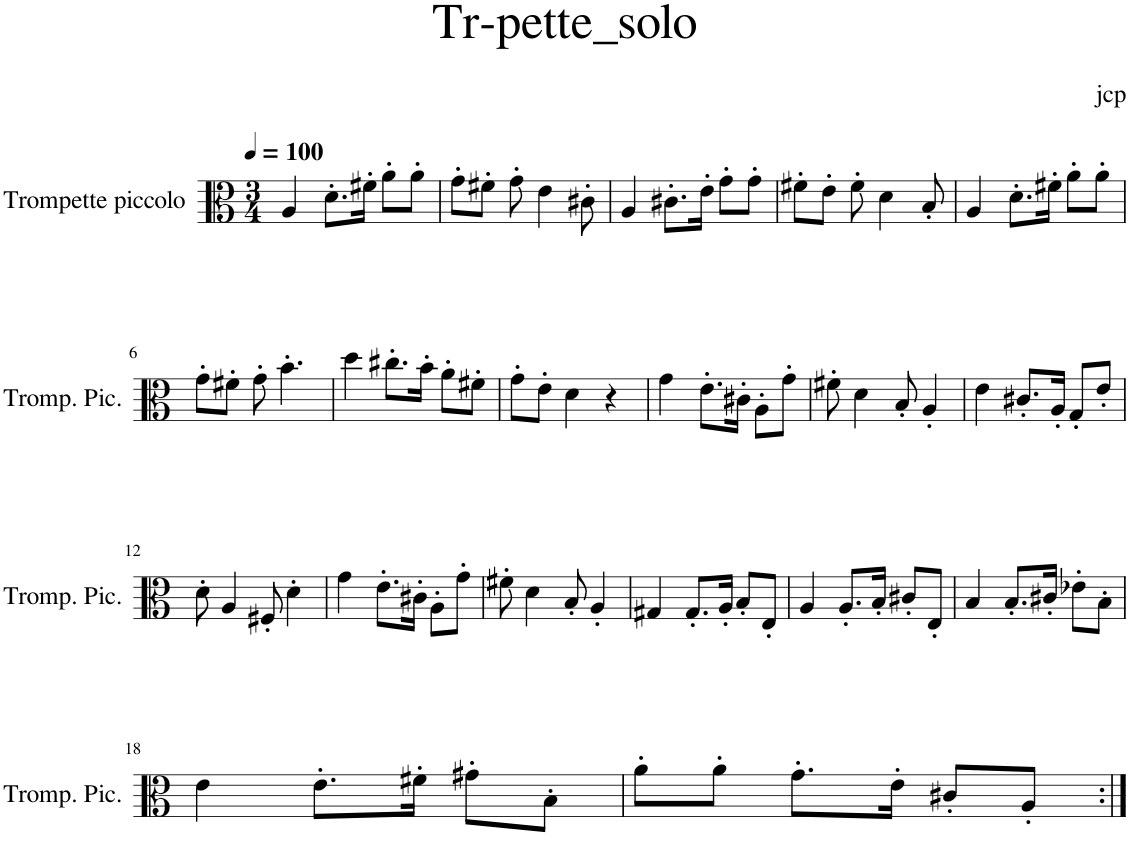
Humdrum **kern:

**kern
*part1
*staff1
*I"Trompette piccolo
*I'Tromp. Pic.
*clefC3
*Trd-6c-10
*k[]
*M3/4
*MM100
=1
4A/
8.d'\L
16f#X'\Jk
8a'\L
8a'\J
=2
8g'\L
8f#X'\J
8g'\
4e\
8c#X'\
=3
4A/
8.c#X'\L
16e'\Jk
8g'\L
8g'\J
=4
8f#X'\L
8e'\J
8f#'\
4d\
8B'/
=5
4A/
8.d'\L
16f#X'\Jk
8a'\L
8a'\J
!!LO:LB:g=z
=6
8g'\L
8f#X'\J
8g'\
4.b'\
=7
4dd\
8.cc#X'\L
16b'\Jk
8a'\L
8f#X'\J
=8
8g'\L
8e'\J
4d\
4r
=9
4g\
8.e'\L
16c#X'\Jk
8A'\L
8g'\J
=10
8f#X'\
4d\
8B'/
4A'/
=11
4e\
8.c#X'/L
16A'/Jk
8G'/L
8e'/J
!!LO:LB:g=z
=12
8d'\
4A/
8F#X'/
4d'\
=13
4g\
8.e'\L
16c#X'\Jk
8A'\L
8g'\J
=14
8f#X'\
4d\
8B'/
4A'/
=15
4G#X/
8.G#'/L
16A'/Jk
8B'/L
8E'/J
=16
4A/
8.A'/L
16B'/Jk
8c#X'/L
8E'/J
=17
4B/
8.B'/L
16c#X'/Jk
8e-X'\L
8B'\J
!!LO:LB:g=z
=18
4e\
8.e'\L
16f#X'\Jk
8g#X'\L
8B'\J
=19
8a'\L
8a'\J
8.g'\L
16e'\Jk
8c#X'/L
8A'/J
=:|!
*-
